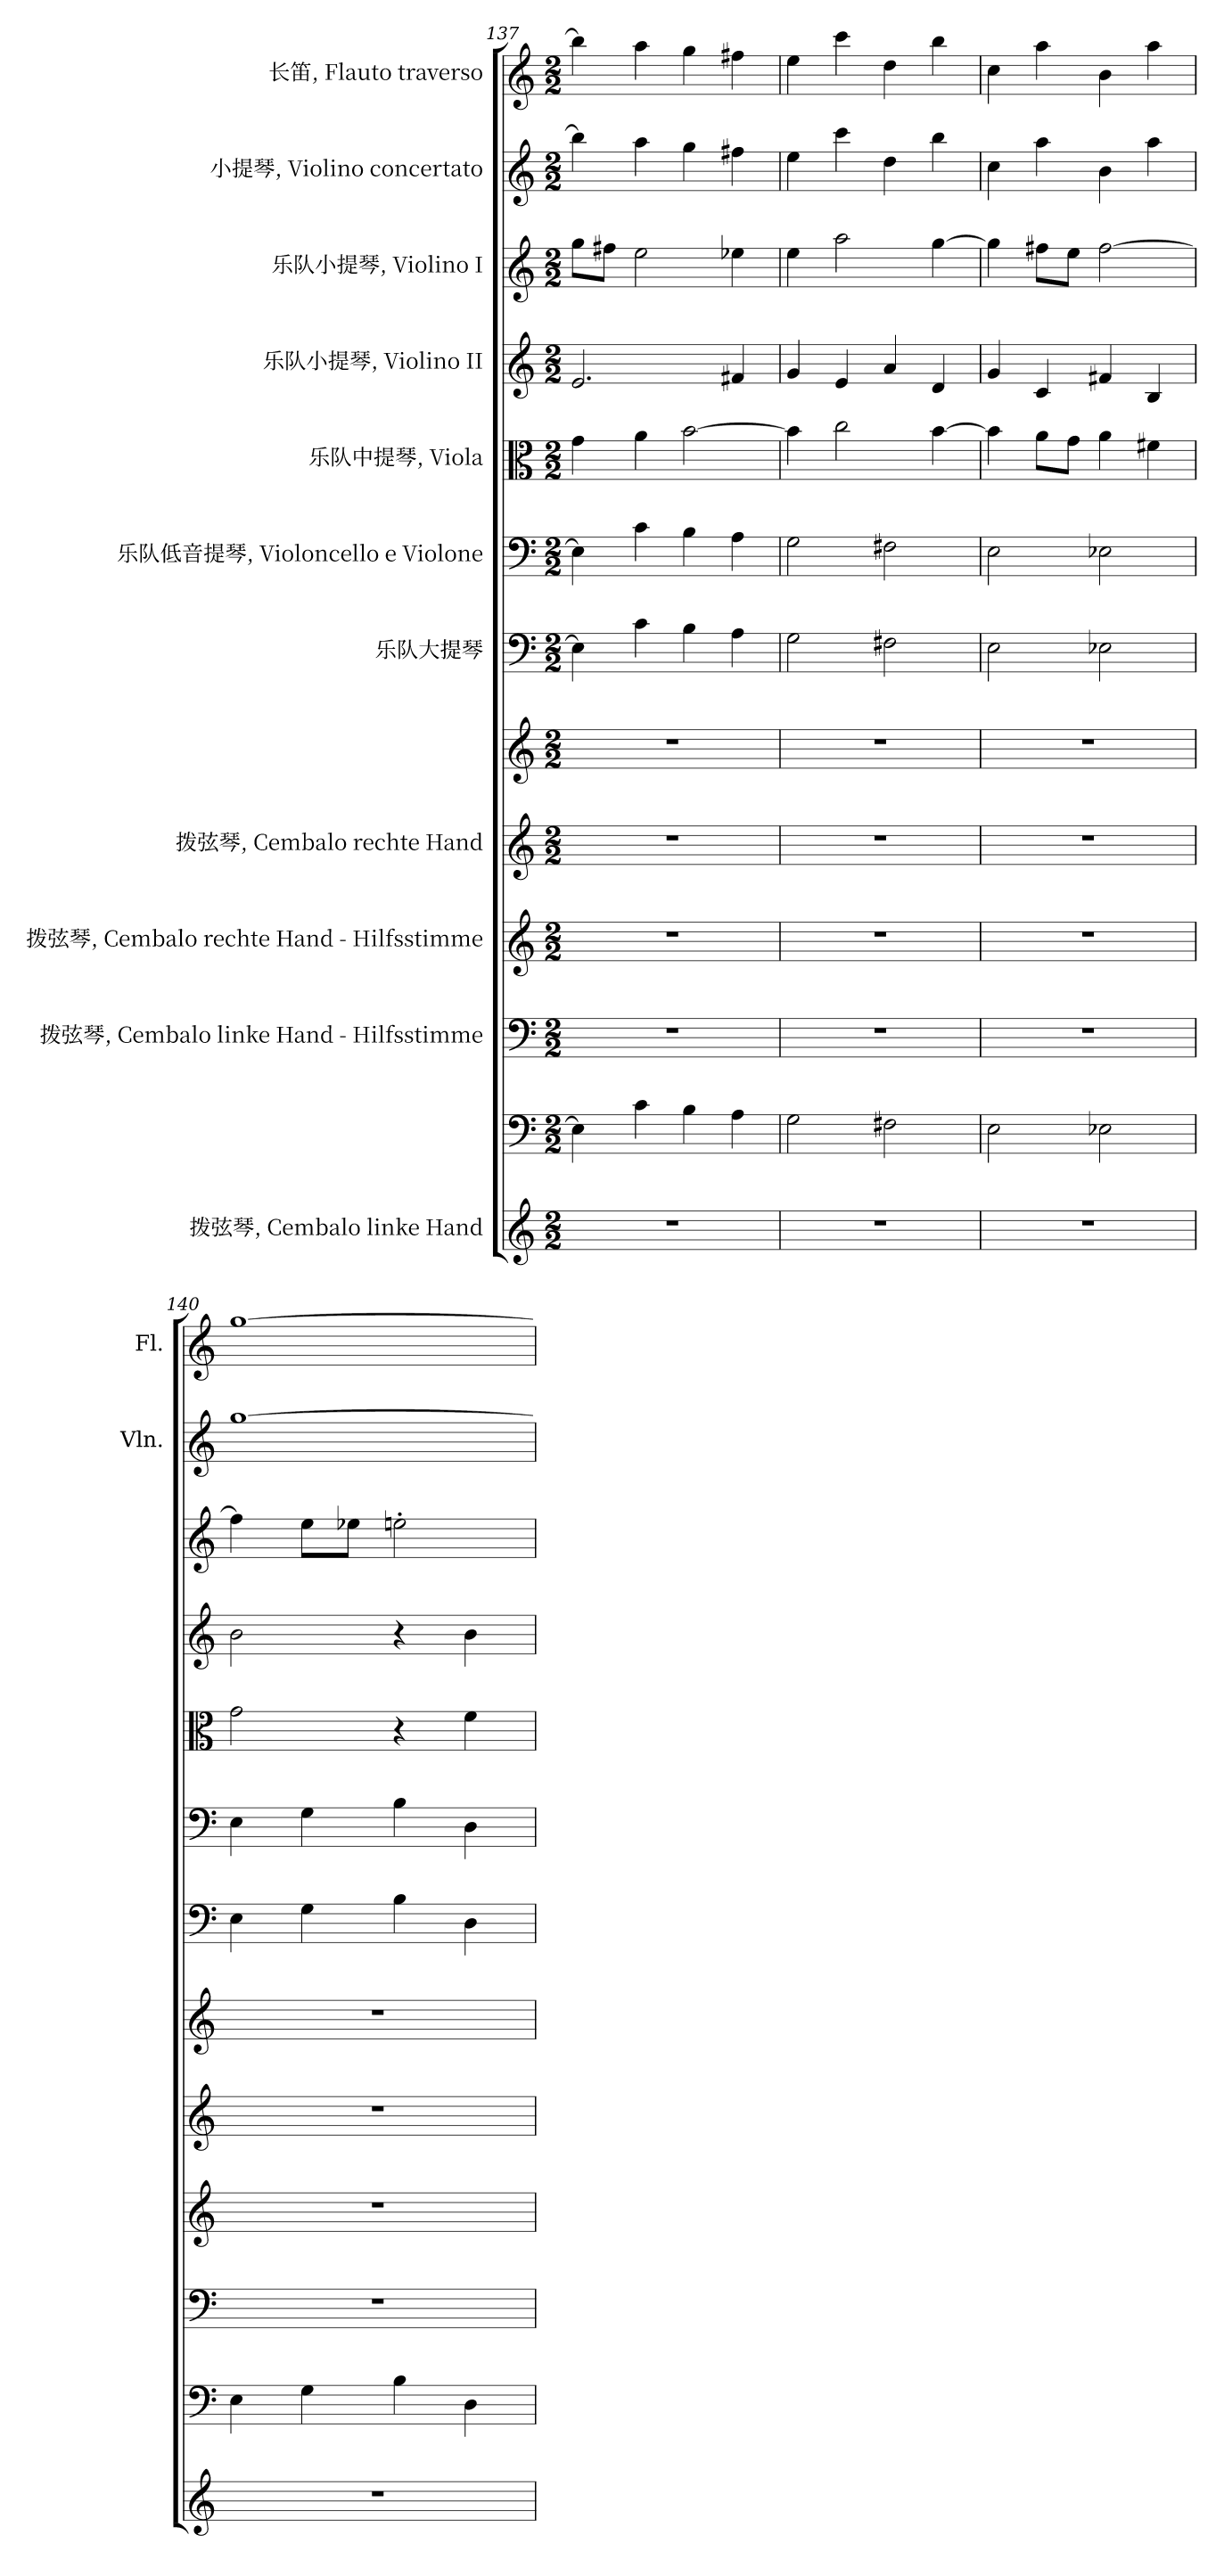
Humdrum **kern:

**kern	**kern	**kern	**kern	**kern	**kern	**kern	**kern	**kern	**kern	**kern	**kern	**kern
*part11	*part11	*part10	*part9	*part8	*part8	*part7	*part6	*part5	*part4	*part3	*part2	*part1
*staff13	*staff12	*staff11	*staff10	*staff9	*staff8	*staff7	*staff6	*staff5	*staff4	*staff3	*staff2	*staff1
*I"拨弦琴, Cembalo linke Hand	*	*I"拨弦琴, Cembalo linke Hand - Hilfsstimme	*I"拨弦琴, Cembalo rechte Hand - Hilfsstimme	*I"拨弦琴, Cembalo rechte Hand	*	*I"乐队大提琴	*I"乐队低音提琴, Violoncello e Violone	*I"乐队中提琴, Viola	*I"乐队小提琴, Violino II	*I"乐队小提琴, Violino I	*I"小提琴, Violino concertato	*I"长笛, Flauto traverso
*	*	*	*	*	*	*	*	*	*	*	*I'Vln.	*I'Fl.
*clefG2	*clefF4	*clefF4	*clefG2	*clefG2	*clefG2	*clefF4	*clefF4	*clefC3	*clefG2	*clefG2	*clefG2	*clefG2
*	*	*	*	*	*	*	*ITrd7c12	*	*	*	*	*
*k[]	*k[]	*k[]	*k[]	*k[]	*k[]	*k[]	*k[]	*k[]	*k[]	*k[]	*k[]	*k[]
*M2/2	*M2/2	*M2/2	*M2/2	*M2/2	*M2/2	*M2/2	*M2/2	*M2/2	*M2/2	*M2/2	*M2/2	*M2/2
=137	=137	=137	=137	=137	=137	=137	=137	=137	=137	=137	=137	=137
1r	4E\]	1r	1r	1r	1r	4E\]	4EE\]	4g\	2.e/	8gg\L	4bb\]	4bb\]
.	.	.	.	.	.	.	.	.	.	8ff#X\J	.	.
.	4c\	.	.	.	.	4c\	4C\	4a\	.	2ee\	4aa\	4aa\
.	4B\	.	.	.	.	4B\	4BB\	[2b\	.	.	4gg\	4gg\
.	4A\	.	.	.	.	4A\	4AA\	.	4f#X/	4ee-X\	4ff#X\	4ff#X\
=138	=138	=138	=138	=138	=138	=138	=138	=138	=138	=138	=138	=138
1r	2G\	1r	1r	1r	1r	2G\	2GG\	4b\]	4g/	4ee\	4ee\	4ee\
.	.	.	.	.	.	.	.	2cc\	4e/	2aa\	4ccc\	4ccc\
.	2F#X\	.	.	.	.	2F#X\	2FF#X\	.	4a/	.	4dd\	4dd\
.	.	.	.	.	.	.	.	[4b\	4d/	[4gg\	4bb\	4bb\
=139	=139	=139	=139	=139	=139	=139	=139	=139	=139	=139	=139	=139
1r	2E\	1r	1r	1r	1r	2E\	2EE\	4b\]	4g/	4gg\]	4cc\	4cc\
.	.	.	.	.	.	.	.	8a\L	4c/	8ff#X\L	4aa\	4aa\
.	.	.	.	.	.	.	.	8g\J	.	8ee\J	.	.
.	2E-X\	.	.	.	.	2E-X\	2EE-X\	4a\	4f#X/	[2ff#\	4b\	4b\
.	.	.	.	.	.	.	.	4f#X\	4B/	.	4aa\	4aa\
!!LO:PB:g=z
=140	=140	=140	=140	=140	=140	=140	=140	=140	=140	=140	=140	=140
1r	4E\	1r	1r	1r	1r	4E\	4EE\	2g\	2b\	4ff#\]	[1gg	[1gg
.	4G\	.	.	.	.	4G\	4GG\	.	.	8ee\L	.	.
.	.	.	.	.	.	.	.	.	.	8ee-X\J	.	.
.	4B\	.	.	.	.	4B\	4BB\	4r	4r	2een'\	.	.
.	4D\	.	.	.	.	4D\	4DD\	4f\	4b\	.	.	.
=	=	=	=	=	=	=	=	=	=	=	=	=
*-	*-	*-	*-	*-	*-	*-	*-	*-	*-	*-	*-	*-
